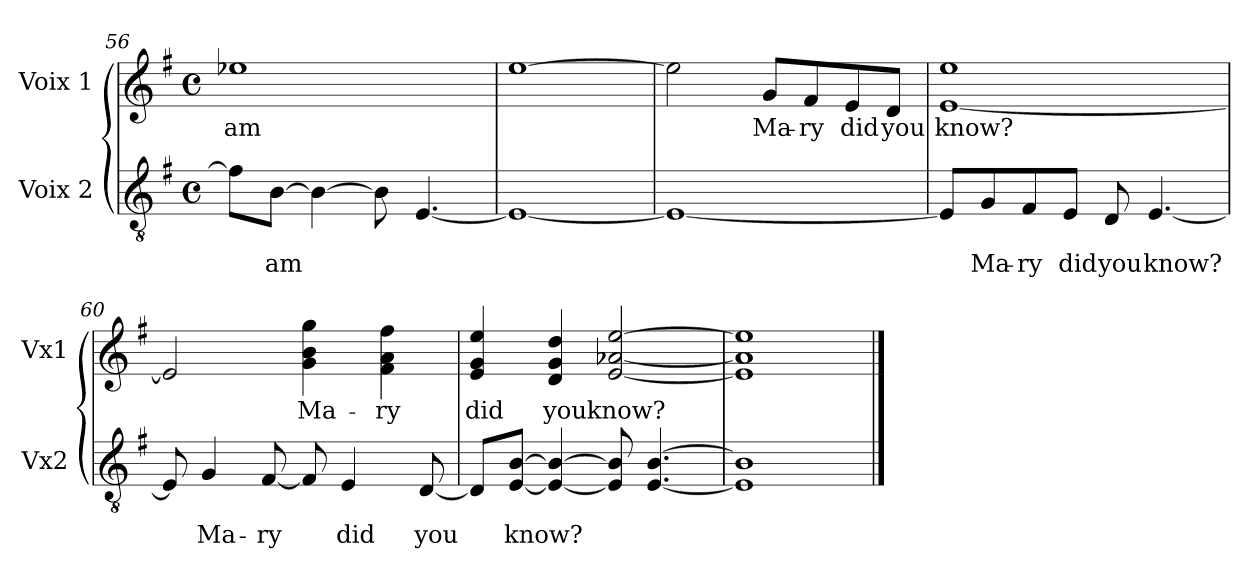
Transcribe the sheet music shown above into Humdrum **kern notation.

**kern	**text	**text	**kern	**text
*part2	*part2	*part2	*part1	*part1
*staff2	*staff2	*staff2	*staff1	*staff1
*I"Voix 2	*	*	*I"Voix 1	*
*I'Vx2	*	*	*I'Vx1	*
*clefGv2	*	*	*clefG2	*
*k[f#]	*	*	*k[f#]	*
*G:	*	*	*G:	*
*M4/4	*	*	*M4/4	*
*met(c)	*	*	*met(c)	*
=56	=56	=56	=56	=56
!	!	!	!	!LO:LY:b
8f#\L]	.	.	1ee-X	am
!	!	!LO:LY:b	!	!
[8B\J	.	am	.	.
4B\_	.	.	.	.
8B\]	.	.	.	.
[4.E/	.	.	.	.
!!LO:PB:g=z
=57	=57	=57	=57	=57
1E_	.	.	[1ee	.
=58	=58	=58	=58	=58
1E_	.	.	2ee\]	.
!	!	!	!	!LO:LY:b
.	.	.	8g/L	Ma-
!	!	!	!	!LO:LY:b
.	.	.	8f#/	-ry
!	!	!	!	!LO:LY:b
.	.	.	8e/	did
!	!	!	!	!LO:LY:b
.	.	.	8d/J	you
=59	=59	=59	=59	=59
!	!	!	!	!LO:LY:b
8E/L]	.	.	[1e 1ee	know?
!	!	!LO:LY:b	!	!
8G/	.	Ma-	.	.
!	!	!LO:LY:b	!	!
8F#/	.	-ry	.	.
!	!	!LO:LY:b	!	!
8E/J	.	did	.	.
!	!	!LO:LY:b	!	!
8D/	.	you	.	.
!	!	!LO:LY:b	!	!
[4.E/	.	know?	.	.
=60	=60	=60	=60	=60
8E/]	.	.	2e/]	.
!	!	!LO:LY:b	!	!
4G/	.	Ma-	.	.
!	!	!LO:LY:b	!	!
[8F#/	.	-ry	.	.
!	!	!	!	!LO:LY:b
8F#/]	.	.	4g\ 4b\ 4gg\	Ma-
!	!	!LO:LY:b	!	!
4E/	.	did	.	.
!	!	!	!	!LO:LY:b
.	.	.	4f#\ 4a\ 4ff#\	-ry
!	!	!LO:LY:b	!	!
[8D/	.	you	.	.
!!LO:LB:g=z
=61	=61	=61	=61	=61
!	!	!	!	!LO:LY:b
8D/L]	.	.	4e/ 4g/ 4ee/	did
!	!	!LO:LY:b	!	!
[8E/ [8B/J	.	know?	.	.
!	!	!	!	!LO:LY:b
4E/_ 4B/_	.	.	4d/ 4g/ 4dd/	you
!	!	!	!	!LO:LY:b
8E/] 8B/]	.	.	[2e/ [2a-X/ [2ee/	know?
[4.E/ [4.B/	.	.	.	.
=62	=62	=62	=62	=62
1E] 1B]	.	.	1e] 1a-] 1ee]	.
==	==	==	==	==
*-	*-	*-	*-	*-
